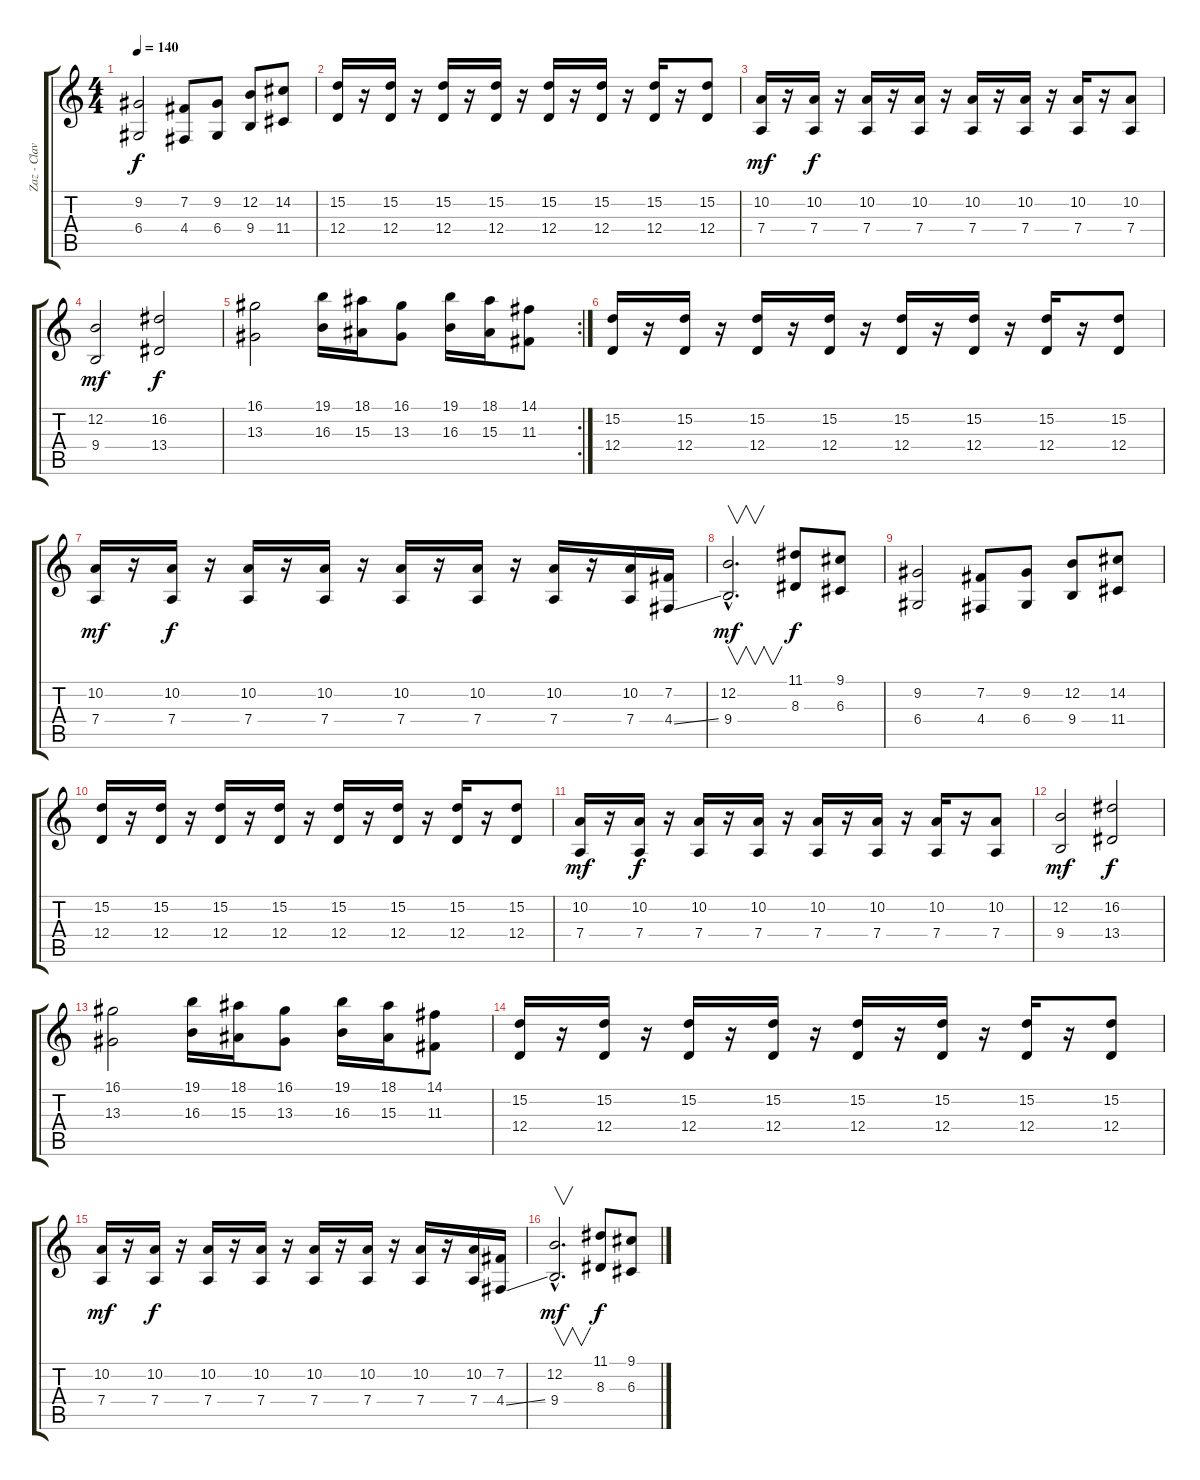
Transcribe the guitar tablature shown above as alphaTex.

\track ("Zaz - Clavier (string)" "Zaz - Clav") {instrument stringensemble1}
\staff {score tabs}
\tuning (E4 B3 G3 D3 A2 E2) {hide}
\ts (4 4)
\tempo 140
\clef g2
\ks c
(9.2 6.4).2{dy f} (7.2 4.4).8 (9.2 6.4).8 (12.2 9.4).8 (14.2 11.4).8 |
(15.2 12.4).16 r.16 (15.2 12.4).16 r.16 (15.2 12.4).16 r.16 (15.2 12.4).16 r.16 (15.2 12.4).16 r.16 (15.2 12.4).16 r.16 (15.2 12.4).16 r.16 (15.2 12.4).8 |
(10.2 7.4).16{dy mf} r.16 (10.2 7.4).16{dy f} r.16 (10.2 7.4).16 r.16 (10.2 7.4).16 r.16 (10.2 7.4).16 r.16 (10.2 7.4).16 r.16 (10.2 7.4).16 r.16 (10.2 7.4).8 |
(12.2 9.4).2{dy mf} (16.2 13.4).2{dy f} |
\rc 2
(16.1 13.3).2 (19.1 16.3).16 (18.1 15.3).16 (16.1 13.3).8 (19.1 16.3).16 (18.1 15.3).16 (14.1 11.3).8 |
(15.2 12.4).16 r.16 (15.2 12.4).16 r.16 (15.2 12.4).16 r.16 (15.2 12.4).16 r.16 (15.2 12.4).16 r.16 (15.2 12.4).16 r.16 (15.2 12.4).16 r.16 (15.2 12.4).8 |
(10.2 7.4).16{dy mf} r.16 (10.2 7.4).16{dy f} r.16 (10.2 7.4).16 r.16 (10.2 7.4).16 r.16 (10.2 7.4).16 r.16 (10.2 7.4).16 r.16 (10.2 7.4).16 r.16 (10.2 7.4).16 (7.2 4.4{ss}).16 |
(12.2{hac} 9.4{hac}).2{v d dy mf} (11.1 8.3).8{dy f} (9.1 6.3).8 |
(9.2 6.4).2 (7.2 4.4).8 (9.2 6.4).8 (12.2 9.4).8 (14.2 11.4).8 |
(15.2 12.4).16 r.16 (15.2 12.4).16 r.16 (15.2 12.4).16 r.16 (15.2 12.4).16 r.16 (15.2 12.4).16 r.16 (15.2 12.4).16 r.16 (15.2 12.4).16 r.16 (15.2 12.4).8 |
(10.2 7.4).16{dy mf} r.16 (10.2 7.4).16{dy f} r.16 (10.2 7.4).16 r.16 (10.2 7.4).16 r.16 (10.2 7.4).16 r.16 (10.2 7.4).16 r.16 (10.2 7.4).16 r.16 (10.2 7.4).8 |
(12.2 9.4).2{dy mf} (16.2 13.4).2{dy f} |
(16.1 13.3).2 (19.1 16.3).16 (18.1 15.3).16 (16.1 13.3).8 (19.1 16.3).16 (18.1 15.3).16 (14.1 11.3).8 |
(15.2 12.4).16 r.16 (15.2 12.4).16 r.16 (15.2 12.4).16 r.16 (15.2 12.4).16 r.16 (15.2 12.4).16 r.16 (15.2 12.4).16 r.16 (15.2 12.4).16 r.16 (15.2 12.4).8 |
(10.2 7.4).16{dy mf} r.16 (10.2 7.4).16{dy f} r.16 (10.2 7.4).16 r.16 (10.2 7.4).16 r.16 (10.2 7.4).16 r.16 (10.2 7.4).16 r.16 (10.2 7.4).16 r.16 (10.2 7.4).16 (7.2 4.4{ss}).16 |
(12.2{hac} 9.4{hac}).2{v d dy mf volume 9} (11.1 8.3).8{dy f} (9.1 6.3).8
